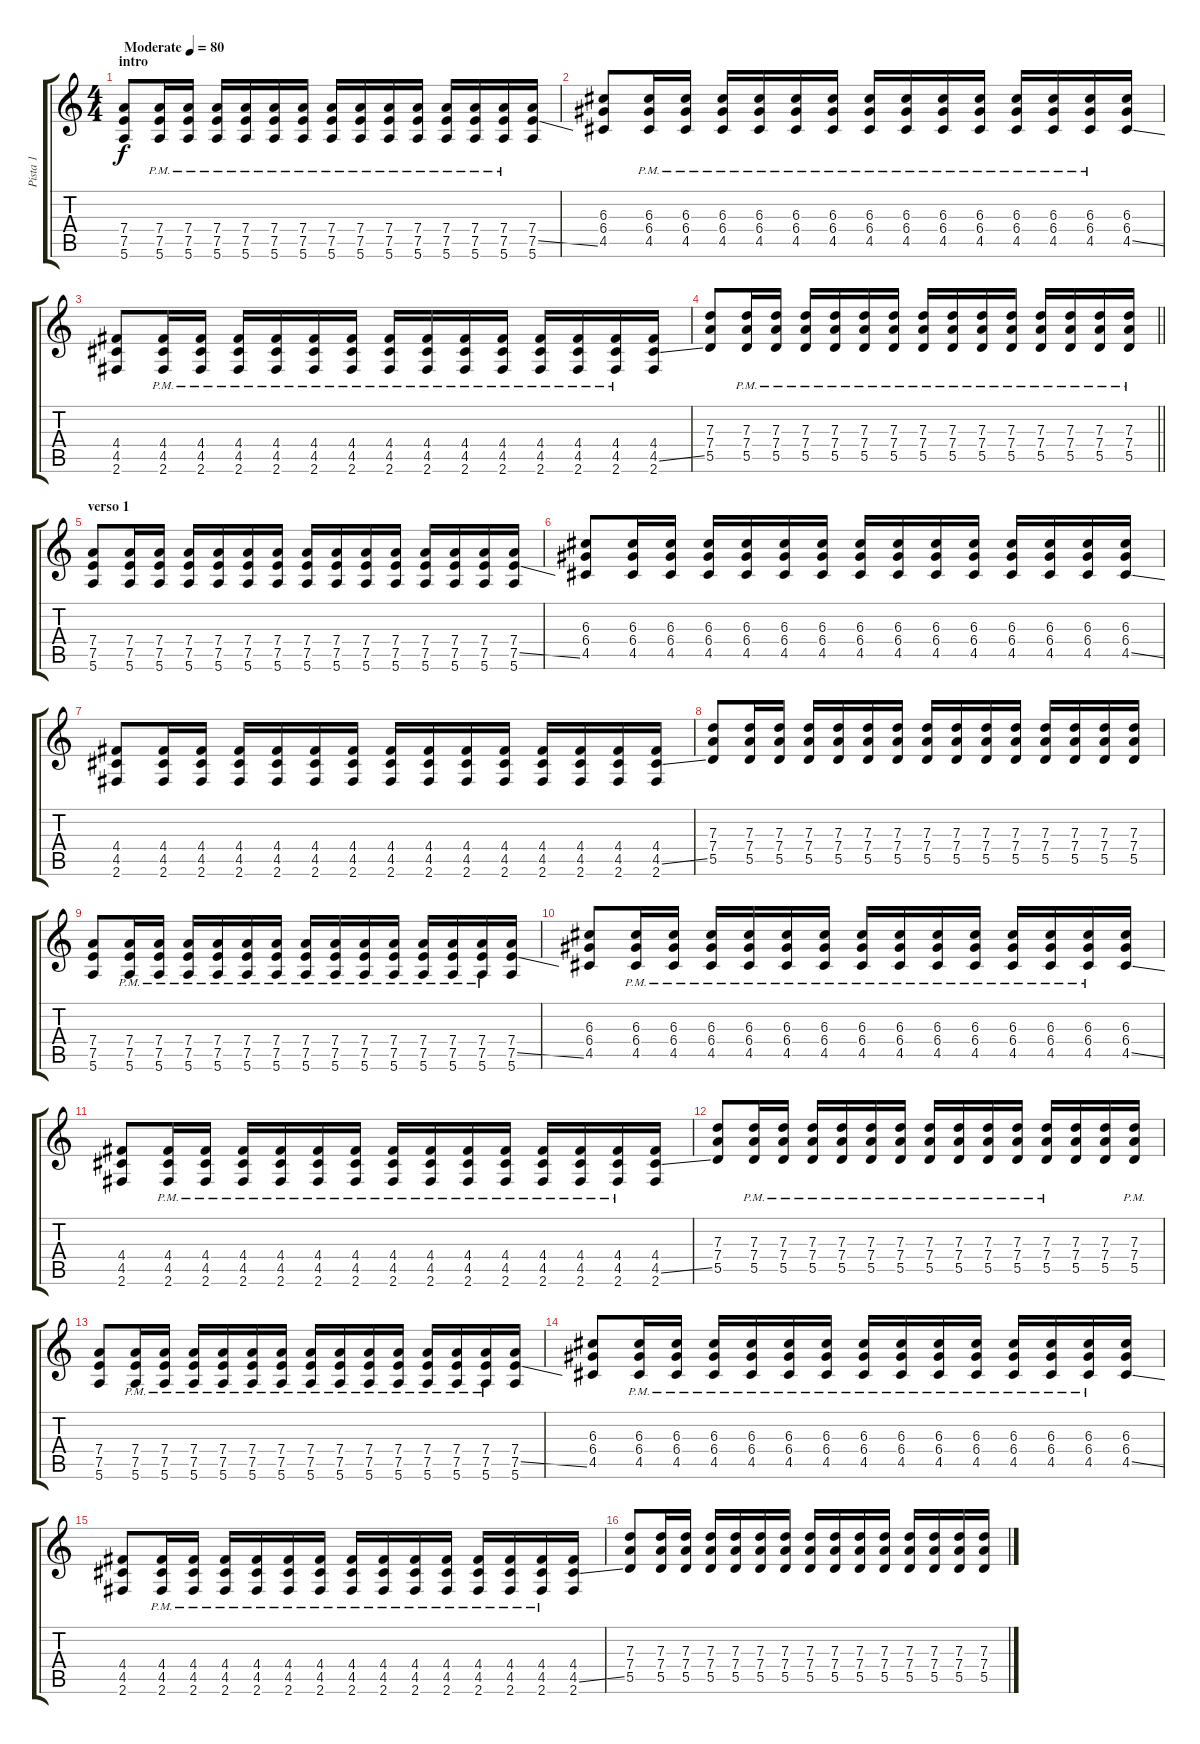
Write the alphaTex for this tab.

\track ("Pista 1" "Pista 1") {instrument overdrivenguitar}
\staff {score tabs}
\tuning (E4 B3 G3 D3 A2 E2) {hide}
\ts (4 4)
\section ("" "intro")
\tempo (80 "Moderate")
\clef g2
\ks c
(7.4 7.5 5.6).8{dy f instrument overdrivenguitar} (7.4{pm} 7.5{pm} 5.6{pm}).16 (7.4{pm} 7.5{pm} 5.6{pm}).16 (7.4{pm} 7.5{pm} 5.6{pm}).16 (7.4{pm} 7.5{pm} 5.6{pm}).16 (7.4{pm} 7.5{pm} 5.6{pm}).16 (7.4{pm} 7.5{pm} 5.6{pm}).16 (7.4{pm} 7.5{pm} 5.6{pm}).16 (7.4{pm} 7.5{pm} 5.6{pm}).16 (7.4{pm} 7.5{pm} 5.6{pm}).16 (7.4{pm} 7.5{pm} 5.6{pm}).16 (7.4{pm} 7.5{pm} 5.6{pm}).16 (7.4{pm} 7.5{pm} 5.6{pm}).16 (7.4{pm} 7.5{pm} 5.6{pm}).16 (7.4 7.5{ss} 5.6).16 |
(6.3 6.4 4.5).8 (6.3{pm} 6.4{pm} 4.5{pm}).16 (6.3{pm} 6.4{pm} 4.5{pm}).16 (6.3{pm} 6.4{pm} 4.5{pm}).16 (6.3{pm} 6.4{pm} 4.5{pm}).16 (6.3{pm} 6.4{pm} 4.5{pm}).16 (6.3{pm} 6.4{pm} 4.5{pm}).16 (6.3{pm} 6.4{pm} 4.5{pm}).16 (6.3{pm} 6.4{pm} 4.5{pm}).16 (6.3{pm} 6.4{pm} 4.5{pm}).16 (6.3{pm} 6.4{pm} 4.5{pm}).16 (6.3{pm} 6.4{pm} 4.5{pm}).16 (6.3{pm} 6.4{pm} 4.5{pm}).16 (6.3{pm} 6.4{pm} 4.5{pm}).16 (6.3 6.4 4.5{ss}).16 |
(4.4 4.5 2.6).8 (4.4{pm} 4.5{pm} 2.6{pm}).16 (4.4{pm} 4.5{pm} 2.6{pm}).16 (4.4{pm} 4.5{pm} 2.6{pm}).16 (4.4{pm} 4.5{pm} 2.6{pm}).16 (4.4{pm} 4.5{pm} 2.6{pm}).16 (4.4{pm} 4.5{pm} 2.6{pm}).16 (4.4{pm} 4.5{pm} 2.6{pm}).16 (4.4{pm} 4.5{pm} 2.6{pm}).16 (4.4{pm} 4.5{pm} 2.6{pm}).16 (4.4{pm} 4.5{pm} 2.6{pm}).16 (4.4{pm} 4.5{pm} 2.6{pm}).16 (4.4{pm} 4.5{pm} 2.6{pm}).16 (4.4{pm} 4.5{pm} 2.6{pm}).16 (4.4 4.5{ss} 2.6).16 |
\barLineRight lightlight
(7.3 7.4 5.5).8 (7.3{pm} 7.4{pm} 5.5{pm}).16 (7.3{pm} 7.4{pm} 5.5{pm}).16 (7.3{pm} 7.4{pm} 5.5{pm}).16 (7.3{pm} 7.4{pm} 5.5{pm}).16 (7.3{pm} 7.4{pm} 5.5{pm}).16 (7.3{pm} 7.4{pm} 5.5{pm}).16 (7.3{pm} 7.4{pm} 5.5{pm}).16 (7.3{pm} 7.4{pm} 5.5{pm}).16 (7.3{pm} 7.4{pm} 5.5{pm}).16 (7.3{pm} 7.4{pm} 5.5{pm}).16 (7.3{pm} 7.4{pm} 5.5{pm}).16 (7.3{pm} 7.4{pm} 5.5{pm}).16 (7.3{pm} 7.4{pm} 5.5{pm}).16 (7.3{pm} 7.4{pm} 5.5{pm}).16 |
\section ("" "verso 1")
(7.4 7.5 5.6).8 (7.4 7.5 5.6).16 (7.4 7.5 5.6).16 (7.4 7.5 5.6).16 (7.4 7.5 5.6).16 (7.4 7.5 5.6).16 (7.4 7.5 5.6).16 (7.4 7.5 5.6).16 (7.4 7.5 5.6).16 (7.4 7.5 5.6).16 (7.4 7.5 5.6).16 (7.4 7.5 5.6).16 (7.4 7.5 5.6).16 (7.4 7.5 5.6).16 (7.4 7.5{ss} 5.6).16 |
(6.3 6.4 4.5).8 (6.3 6.4 4.5).16 (6.3 6.4 4.5).16 (6.3 6.4 4.5).16 (6.3 6.4 4.5).16 (6.3 6.4 4.5).16 (6.3 6.4 4.5).16 (6.3 6.4 4.5).16 (6.3 6.4 4.5).16 (6.3 6.4 4.5).16 (6.3 6.4 4.5).16 (6.3 6.4 4.5).16 (6.3 6.4 4.5).16 (6.3 6.4 4.5).16 (6.3 6.4 4.5{ss}).16 |
(4.4 4.5 2.6).8 (4.4 4.5 2.6).16 (4.4 4.5 2.6).16 (4.4 4.5 2.6).16 (4.4 4.5 2.6).16 (4.4 4.5 2.6).16 (4.4 4.5 2.6).16 (4.4 4.5 2.6).16 (4.4 4.5 2.6).16 (4.4 4.5 2.6).16 (4.4 4.5 2.6).16 (4.4 4.5 2.6).16 (4.4 4.5 2.6).16 (4.4 4.5 2.6).16 (4.4 4.5{ss} 2.6).16 |
(7.3 7.4 5.5).8 (7.3 7.4 5.5).16 (7.3 7.4 5.5).16 (7.3 7.4 5.5).16 (7.3 7.4 5.5).16 (7.3 7.4 5.5).16 (7.3 7.4 5.5).16 (7.3 7.4 5.5).16 (7.3 7.4 5.5).16 (7.3 7.4 5.5).16 (7.3 7.4 5.5).16 (7.3 7.4 5.5).16 (7.3 7.4 5.5).16 (7.3 7.4 5.5).16 (7.3 7.4 5.5).16 |
(7.4 7.5 5.6).8 (7.4{pm} 7.5{pm} 5.6{pm}).16 (7.4{pm} 7.5{pm} 5.6{pm}).16 (7.4{pm} 7.5{pm} 5.6{pm}).16 (7.4{pm} 7.5{pm} 5.6{pm}).16 (7.4{pm} 7.5{pm} 5.6{pm}).16 (7.4{pm} 7.5{pm} 5.6{pm}).16 (7.4{pm} 7.5{pm} 5.6{pm}).16 (7.4{pm} 7.5{pm} 5.6{pm}).16 (7.4{pm} 7.5{pm} 5.6{pm}).16 (7.4{pm} 7.5{pm} 5.6{pm}).16 (7.4{pm} 7.5{pm} 5.6{pm}).16 (7.4{pm} 7.5{pm} 5.6{pm}).16 (7.4{pm} 7.5{pm} 5.6{pm}).16 (7.4 7.5{ss} 5.6).16 |
(6.3 6.4 4.5).8 (6.3{pm} 6.4{pm} 4.5{pm}).16 (6.3{pm} 6.4{pm} 4.5{pm}).16 (6.3{pm} 6.4{pm} 4.5{pm}).16 (6.3{pm} 6.4{pm} 4.5{pm}).16 (6.3{pm} 6.4{pm} 4.5{pm}).16 (6.3{pm} 6.4{pm} 4.5{pm}).16 (6.3{pm} 6.4{pm} 4.5{pm}).16 (6.3{pm} 6.4{pm} 4.5{pm}).16 (6.3{pm} 6.4{pm} 4.5{pm}).16 (6.3{pm} 6.4{pm} 4.5{pm}).16 (6.3{pm} 6.4{pm} 4.5{pm}).16 (6.3{pm} 6.4{pm} 4.5{pm}).16 (6.3{pm} 6.4{pm} 4.5{pm}).16 (6.3 6.4 4.5{ss}).16 |
(4.4 4.5 2.6).8 (4.4{pm} 4.5{pm} 2.6{pm}).16 (4.4{pm} 4.5{pm} 2.6{pm}).16 (4.4{pm} 4.5{pm} 2.6{pm}).16 (4.4{pm} 4.5{pm} 2.6{pm}).16 (4.4{pm} 4.5{pm} 2.6{pm}).16 (4.4{pm} 4.5{pm} 2.6{pm}).16 (4.4{pm} 4.5{pm} 2.6{pm}).16 (4.4{pm} 4.5{pm} 2.6{pm}).16 (4.4{pm} 4.5{pm} 2.6{pm}).16 (4.4{pm} 4.5{pm} 2.6{pm}).16 (4.4{pm} 4.5{pm} 2.6{pm}).16 (4.4{pm} 4.5{pm} 2.6{pm}).16 (4.4{pm} 4.5{pm} 2.6{pm}).16 (4.4 4.5{ss} 2.6).16 |
(7.3 7.4 5.5).8 (7.3{pm} 7.4{pm} 5.5{pm}).16 (7.3{pm} 7.4{pm} 5.5{pm}).16 (7.3{pm} 7.4{pm} 5.5{pm}).16 (7.3{pm} 7.4{pm} 5.5{pm}).16 (7.3{pm} 7.4{pm} 5.5{pm}).16 (7.3{pm} 7.4{pm} 5.5{pm}).16 (7.3{pm} 7.4{pm} 5.5{pm}).16 (7.3{pm} 7.4{pm} 5.5{pm}).16 (7.3{pm} 7.4{pm} 5.5{pm}).16 (7.3{pm} 7.4{pm} 5.5{pm}).16 (7.3{pm} 7.4{pm} 5.5{pm}).16 (7.3 7.4 5.5).16 (7.3 7.4 5.5).16 (7.3{pm} 7.4{pm} 5.5{pm}).16 |
(7.4 7.5 5.6).8 (7.4{pm} 7.5{pm} 5.6{pm}).16 (7.4{pm} 7.5{pm} 5.6{pm}).16 (7.4{pm} 7.5{pm} 5.6{pm}).16 (7.4{pm} 7.5{pm} 5.6{pm}).16 (7.4{pm} 7.5{pm} 5.6{pm}).16 (7.4{pm} 7.5{pm} 5.6{pm}).16 (7.4{pm} 7.5{pm} 5.6{pm}).16 (7.4{pm} 7.5{pm} 5.6{pm}).16 (7.4{pm} 7.5{pm} 5.6{pm}).16 (7.4{pm} 7.5{pm} 5.6{pm}).16 (7.4{pm} 7.5{pm} 5.6{pm}).16 (7.4{pm} 7.5{pm} 5.6{pm}).16 (7.4{pm} 7.5{pm} 5.6{pm}).16 (7.4 7.5{ss} 5.6).16 |
(6.3 6.4 4.5).8 (6.3{pm} 6.4{pm} 4.5{pm}).16 (6.3{pm} 6.4{pm} 4.5{pm}).16 (6.3{pm} 6.4{pm} 4.5{pm}).16 (6.3{pm} 6.4{pm} 4.5{pm}).16 (6.3{pm} 6.4{pm} 4.5{pm}).16 (6.3{pm} 6.4{pm} 4.5{pm}).16 (6.3{pm} 6.4{pm} 4.5{pm}).16 (6.3{pm} 6.4{pm} 4.5{pm}).16 (6.3{pm} 6.4{pm} 4.5{pm}).16 (6.3{pm} 6.4{pm} 4.5{pm}).16 (6.3{pm} 6.4{pm} 4.5{pm}).16 (6.3{pm} 6.4{pm} 4.5{pm}).16 (6.3{pm} 6.4{pm} 4.5{pm}).16 (6.3 6.4 4.5{ss}).16 |
(4.4 4.5 2.6).8 (4.4{pm} 4.5{pm} 2.6{pm}).16 (4.4{pm} 4.5{pm} 2.6{pm}).16 (4.4{pm} 4.5{pm} 2.6{pm}).16 (4.4{pm} 4.5{pm} 2.6{pm}).16 (4.4{pm} 4.5{pm} 2.6{pm}).16 (4.4{pm} 4.5{pm} 2.6{pm}).16 (4.4{pm} 4.5{pm} 2.6{pm}).16 (4.4{pm} 4.5{pm} 2.6{pm}).16 (4.4{pm} 4.5{pm} 2.6{pm}).16 (4.4{pm} 4.5{pm} 2.6{pm}).16 (4.4{pm} 4.5{pm} 2.6{pm}).16 (4.4{pm} 4.5{pm} 2.6{pm}).16 (4.4{pm} 4.5{pm} 2.6{pm}).16 (4.4 4.5{ss} 2.6).16 |
(7.3 7.4 5.5).8 (7.3 7.4 5.5).16 (7.3 7.4 5.5).16 (7.3 7.4 5.5).16 (7.3 7.4 5.5).16 (7.3 7.4 5.5).16 (7.3 7.4 5.5).16 (7.3 7.4 5.5).16 (7.3 7.4 5.5).16 (7.3 7.4 5.5).16 (7.3 7.4 5.5).16 (7.3 7.4 5.5).16 (7.3 7.4 5.5).16 (7.3 7.4 5.5).16 (7.3 7.4 5.5).16
